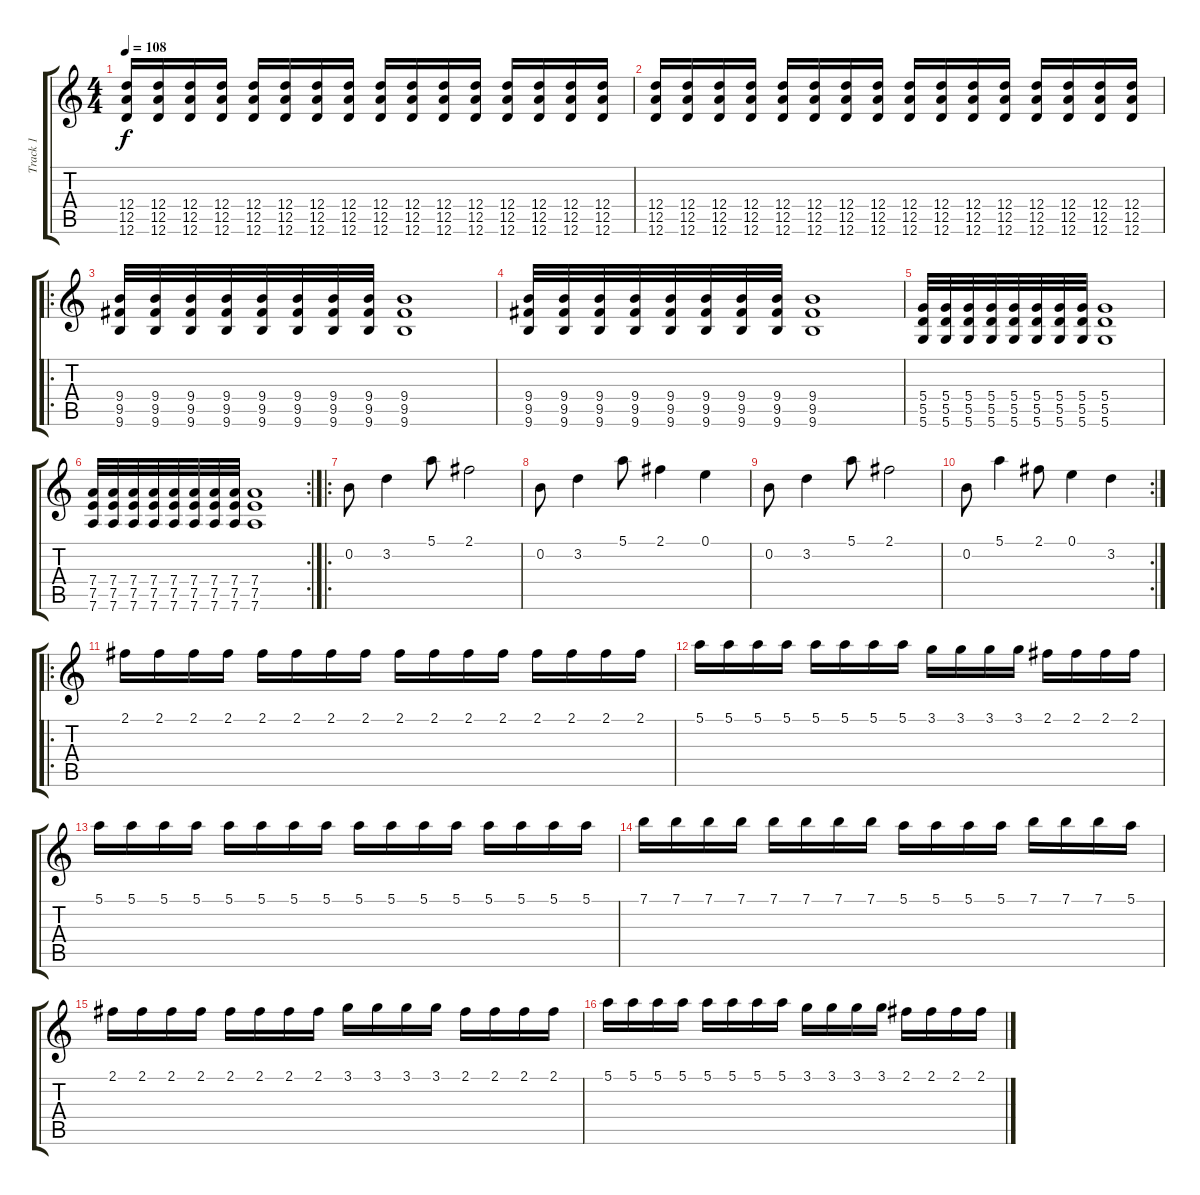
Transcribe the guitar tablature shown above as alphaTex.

\track ("Track 1" "Track 1") {instrument distortionguitar}
\staff {score tabs}
\tuning (E4 B3 G3 D3 A2 D2) {hide}
\ts (4 4)
\tempo 108
\clef g2
\ks c
(12.4 12.5 12.6).16{dy f} (12.4 12.5 12.6).16 (12.4 12.5 12.6).16 (12.4 12.5 12.6).16 (12.4 12.5 12.6).16 (12.4 12.5 12.6).16 (12.4 12.5 12.6).16 (12.4 12.5 12.6).16 (12.4 12.5 12.6).16 (12.4 12.5 12.6).16 (12.4 12.5 12.6).16 (12.4 12.5 12.6).16 (12.4 12.5 12.6).16 (12.4 12.5 12.6).16 (12.4 12.5 12.6).16 (12.4 12.5 12.6).16 |
(12.4 12.5 12.6).16 (12.4 12.5 12.6).16 (12.4 12.5 12.6).16 (12.4 12.5 12.6).16 (12.4 12.5 12.6).16 (12.4 12.5 12.6).16 (12.4 12.5 12.6).16 (12.4 12.5 12.6).16 (12.4 12.5 12.6).16 (12.4 12.5 12.6).16 (12.4 12.5 12.6).16 (12.4 12.5 12.6).16 (12.4 12.5 12.6).16 (12.4 12.5 12.6).16 (12.4 12.5 12.6).16 (12.4 12.5 12.6).16 |
\ro
(9.4 9.5 9.6).32 (9.4 9.5 9.6).32 (9.4 9.5 9.6).32 (9.4 9.5 9.6).32 (9.4 9.5 9.6).32 (9.4 9.5 9.6).32 (9.4 9.5 9.6).32 (9.4 9.5 9.6).32 (9.4 9.5 9.6).1 |
(9.4 9.5 9.6).32 (9.4 9.5 9.6).32 (9.4 9.5 9.6).32 (9.4 9.5 9.6).32 (9.4 9.5 9.6).32 (9.4 9.5 9.6).32 (9.4 9.5 9.6).32 (9.4 9.5 9.6).32 (9.4 9.5 9.6).1 |
(5.4 5.5 5.6).32 (5.4 5.5 5.6).32 (5.4 5.5 5.6).32 (5.4 5.5 5.6).32 (5.4 5.5 5.6).32 (5.4 5.5 5.6).32 (5.4 5.5 5.6).32 (5.4 5.5 5.6).32 (5.4 5.5 5.6).1 |
\rc 2
(7.4 7.5 7.6).32 (7.4 7.5 7.6).32 (7.4 7.5 7.6).32 (7.4 7.5 7.6).32 (7.4 7.5 7.6).32 (7.4 7.5 7.6).32 (7.4 7.5 7.6).32 (7.4 7.5 7.6).32 (7.4 7.5 7.6).1 |
\ro
0.2.8 3.2.4 5.1.8 2.1.2 |
0.2.8 3.2.4 5.1.8 2.1.4 0.1.4 |
0.2.8 3.2.4 5.1.8 2.1.2 |
\rc 2
0.2.8 5.1.4 2.1.8 0.1.4 3.2.4 |
\ro
2.1.16 2.1.16 2.1.16 2.1.16 2.1.16 2.1.16 2.1.16 2.1.16 2.1.16 2.1.16 2.1.16 2.1.16 2.1.16 2.1.16 2.1.16 2.1.16 |
5.1.16 5.1.16 5.1.16 5.1.16 5.1.16 5.1.16 5.1.16 5.1.16 3.1.16 3.1.16 3.1.16 3.1.16 2.1.16 2.1.16 2.1.16 2.1.16 |
5.1.16 5.1.16 5.1.16 5.1.16 5.1.16 5.1.16 5.1.16 5.1.16 5.1.16 5.1.16 5.1.16 5.1.16 5.1.16 5.1.16 5.1.16 5.1.16 |
7.1.16 7.1.16 7.1.16 7.1.16 7.1.16 7.1.16 7.1.16 7.1.16 5.1.16 5.1.16 5.1.16 5.1.16 7.1.16 7.1.16 7.1.16 5.1.16 |
2.1.16 2.1.16 2.1.16 2.1.16 2.1.16 2.1.16 2.1.16 2.1.16 3.1.16 3.1.16 3.1.16 3.1.16 2.1.16 2.1.16 2.1.16 2.1.16 |
5.1.16 5.1.16 5.1.16 5.1.16 5.1.16 5.1.16 5.1.16 5.1.16 3.1.16 3.1.16 3.1.16 3.1.16 2.1.16 2.1.16 2.1.16 2.1.16
